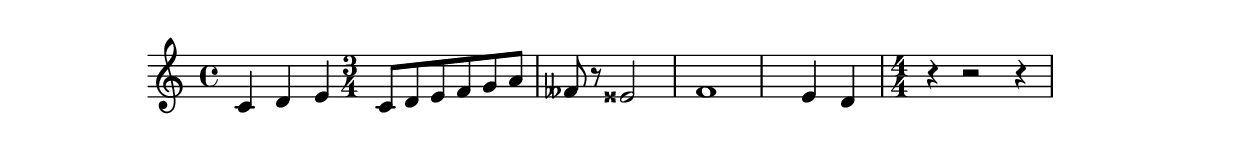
\version "2.16.0"  % necessary for upgrading to future LilyPond versions.

% in-line comment syntax
%{ multiple line 
comment syntax %}
% note pitches are always lowercase, so "c" but not "C"

\language "english"  % use "f" for flat, "s" for sharp, ff and ss for doubles
% if not "english" then "is" for sharp, "es" for flat, isis and eses for doubles

%{ note durations are: 1=whole note, 2=half note, 4=quarter note, 8, 16...128
so c4 is a quarter note c, gis16 (or gs16 in "english") is a sixteenth note g#
and r instead of pitch is rest, so r1 is a whole note rest, r2 is a half note rest %}

% sample music
\relative c'  % relative mode always moves to closest note starting at the given pitch
{ 
 % if you don't specify \time it defaults to common time "C"
 c4 d e  % the first measure does not need to be filled, they become pick-up notes 
 \time 3/4  % change time signature
 c8 d e f g a
 fff  % white space is irrelevant, can break measures onto different lines
 r8 ess2
 f1 e4 d  % but notice that you can go beyond a measure if you're not careful
 \numericTimeSignature \time 4/4  % to use "4/4" instead of common time "C"
 r4 r2 r4
}



